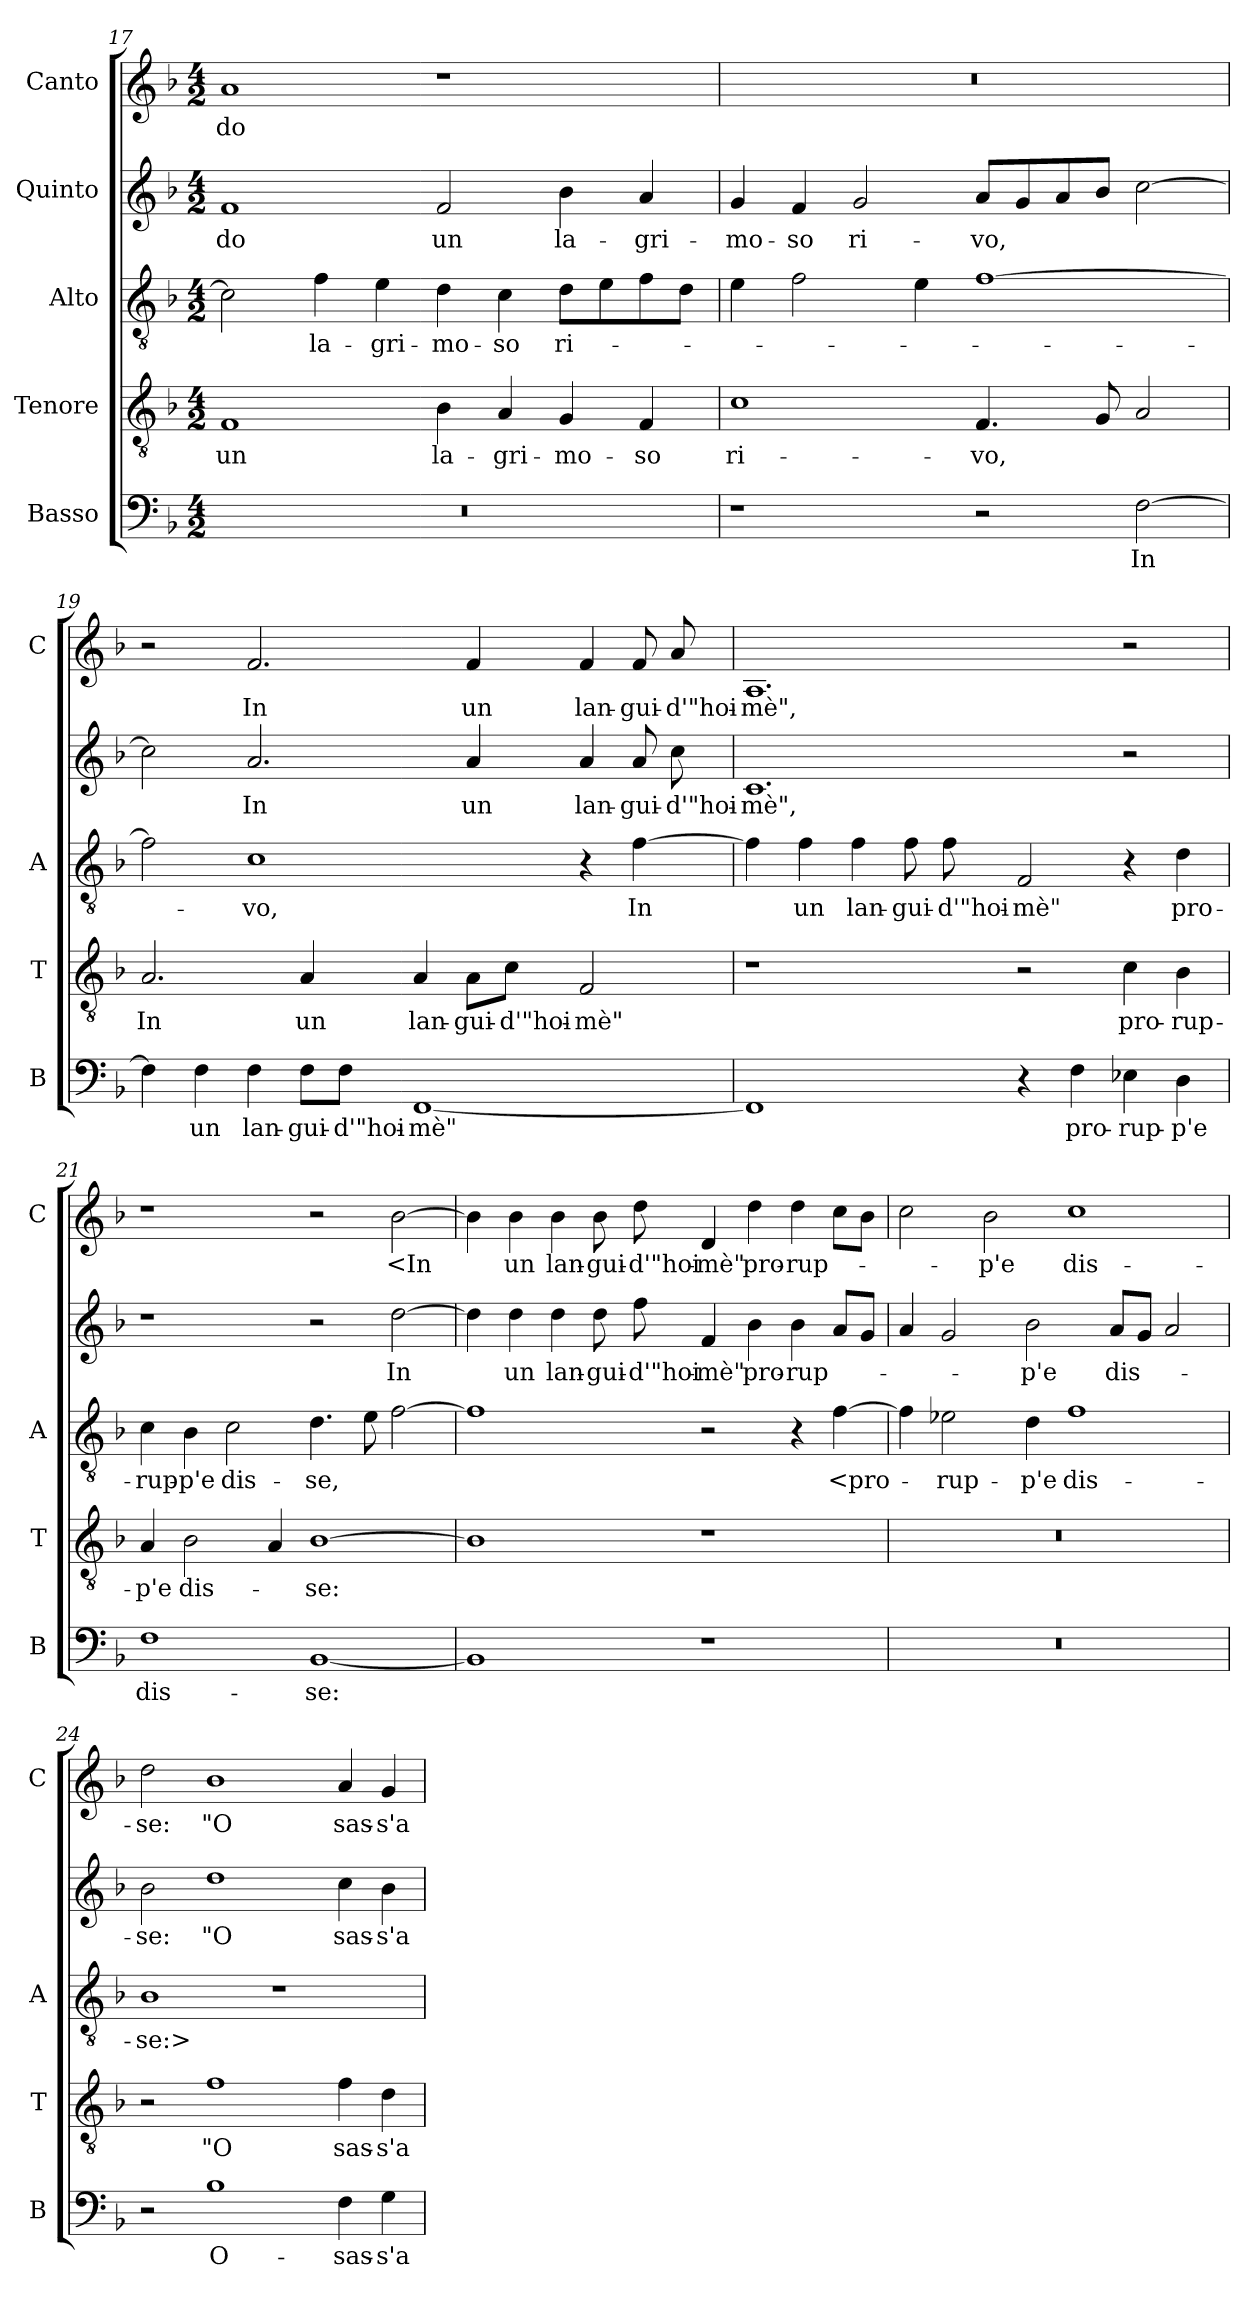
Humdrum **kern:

**kern	**text	**kern	**text	**kern	**text	**kern	**text	**kern	**text
*part5	*part5	*part4	*part4	*part3	*part3	*part2	*part2	*part1	*part1
*staff5	*staff5	*staff4	*staff4	*staff3	*staff3	*staff2	*staff2	*staff1	*staff1
*I"Basso	*	*I"Tenore	*	*I"Alto	*	*I"Quinto	*	*I"Canto	*
*I'B	*	*I'T	*	*I'A	*	*	*	*I'C	*
*clefF4	*	*clefGv2	*	*clefGv2	*	*clefG2	*	*clefG2	*
*k[b-]	*	*k[b-]	*	*k[b-]	*	*k[b-]	*	*k[b-]	*
*F:	*	*F:	*	*F:	*	*F:	*	*F:	*
*M4/2	*	*M4/2	*	*M4/2	*	*M4/2	*	*M4/2	*
=17	=17	=17	=17	=17	=17	=17	=17	=17	=17
0r	.	1F	un	2c]	.	1f	-do	1a	-do
.	.	.	.	4f	la-	.	.	.	.
.	.	.	.	4e	-gri-	.	.	.	.
.	.	4B-	la-	4d	-mo-	2f	un	1r	.
.	.	4A	-gri-	4c	-so	.	.	.	.
.	.	4G	-mo-	8dL	ri-	4b-	la-	.	.
.	.	.	.	8e	.	.	.	.	.
.	.	4F	-so	8f	.	4a	-gri-	.	.
.	.	.	.	8dJ	.	.	.	.	.
=18	=18	=18	=18	=18	=18	=18	=18	=18	=18
1r	.	1c	ri-	4e	.	4g	-mo-	0r	.
.	.	.	.	2f	.	4f	-so	.	.
.	.	.	.	.	.	2g	ri-	.	.
.	.	.	.	4e	.	.	.	.	.
2r	.	4.F	-vo,	[1f	.	8aL	-vo,	.	.
.	.	.	.	.	.	8g	.	.	.
.	.	.	.	.	.	8a	.	.	.
.	.	8G	.	.	.	8b-J	.	.	.
[2F	In	2A	.	.	.	[2cc	.	.	.
=19	=19	=19	=19	=19	=19	=19	=19	=19	=19
4F]	.	2.A	In	2f]	.	2cc]	.	2r	.
4F	un	.	.	.	.	.	.	.	.
4F	lan-	.	.	1c	-vo,	2.a	In	2.f	In
8F\L	-gui-	4A	un	.	.	.	.	.	.
8F\J	-d'"hoi-	.	.	.	.	.	.	.	.
[1FF	-mè"	4A	lan-	.	.	.	.	.	.
.	.	8A\L	-gui-	.	.	4a	un	4f	un
.	.	8c\J	-d'"hoi-	.	.	.	.	.	.
.	.	2F	-mè"	4r	.	4a	lan-	4f	lan-
.	.	.	.	[4f	In	8a	-gui-	8f	-gui-
.	.	.	.	.	.	8cc	-d'"hoi-	8a	-d'"hoi-
=20	=20	=20	=20	=20	=20	=20	=20	=20	=20
1FF]	.	1r	.	4f]	.	1.c	-mè",	1.A	-mè",
.	.	.	.	4f	un	.	.	.	.
.	.	.	.	4f	lan-	.	.	.	.
.	.	.	.	8f	-gui-	.	.	.	.
.	.	.	.	8f	-d'"hoi-	.	.	.	.
4r	.	2r	.	2F	-mè"	.	.	.	.
4F	pro-	.	.	.	.	.	.	.	.
4E-X	-rup-	4c	pro-	4r	.	2r	.	2r	.
4D	-p'e	4B-	-rup-	4d	pro-	.	.	.	.
=21	=21	=21	=21	=21	=21	=21	=21	=21	=21
1F	dis-	4A	-p'e	4c	-rup-	1r	.	1r	.
.	.	2B-	dis-	4B-	-p'e	.	.	.	.
.	.	.	.	2c	dis-	.	.	.	.
.	.	4A	.	.	.	.	.	.	.
[1BB-	-se:	[1B-	-se:	4.d	-se,	2r	.	2r	.
.	.	.	.	8e	.	.	.	.	.
.	.	.	.	[2f	.	[2dd	In	[2b-	<In
=22	=22	=22	=22	=22	=22	=22	=22	=22	=22
1BB-]	.	1B-]	.	1f]	.	4dd]	.	4b-]	.
.	.	.	.	.	.	4dd	un	4b-	un
.	.	.	.	.	.	4dd	lan-	4b-	lan-
.	.	.	.	.	.	8dd	-gui-	8b-	-gui-
.	.	.	.	.	.	8ff	-d'"hoi-	8dd	-d'"hoi-
1r	.	1r	.	2r	.	4f	-mè"	4d	-mè"
.	.	.	.	.	.	4b-	pro-	4dd	pro-
.	.	.	.	4r	.	4b-	-rup-	4dd	-rup-
.	.	.	.	[4f	<pro-	8aL	.	8ccL	.
.	.	.	.	.	.	8gJ	.	8b-J	.
=23	=23	=23	=23	=23	=23	=23	=23	=23	=23
0r	.	0r	.	4f]	.	4a	.	2cc	.
.	.	.	.	2e-X	-rup-	2g	.	.	.
.	.	.	.	.	.	.	.	2b-	-p'e
.	.	.	.	4d	-p'e	2b-	-p'e	.	.
.	.	.	.	1f	dis-	.	.	1cc	dis-
.	.	.	.	.	.	8aL	dis-	.	.
.	.	.	.	.	.	8gJ	.	.	.
.	.	.	.	.	.	2a	.	.	.
=24	=24	=24	=24	=24	=24	=24	=24	=24	=24
2r	.	2r	.	1B-	-se:>	2b-	-se:	2dd	-se:
1B-	O-	1f	"O	.	.	1dd	"O	1b-	"O
.	.	.	.	1r	.	.	.	.	.
4F	-sas-	4f	sas-	.	.	4cc	sas-	4a	sas-
4G	-s'a-	4d	-s'a-	.	.	4b-	-s'a-	4g	-s'a-
=	=	=	=	=	=	=	=	=	=
*-	*-	*-	*-	*-	*-	*-	*-	*-	*-
